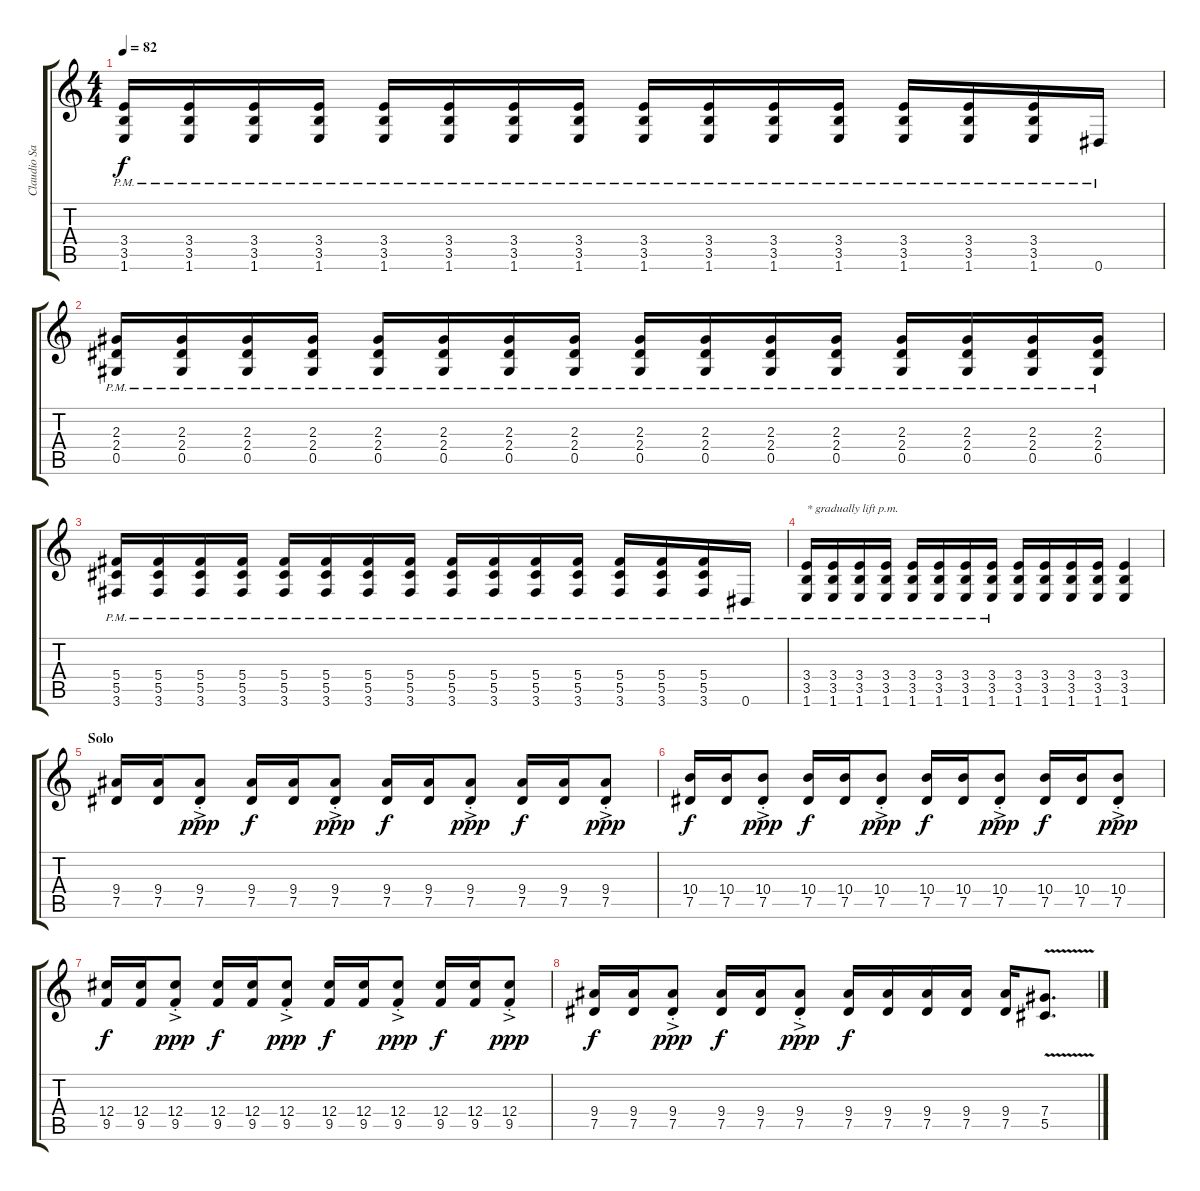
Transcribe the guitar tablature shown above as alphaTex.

\track ("Claudio Sanchez (Rhythm)" "Claudio Sa") {instrument distortionguitar}
\staff {score tabs}
\tuning (Eb4 Bb3 Gb3 Db3 Ab2 Eb2) {hide}
\ts (4 4)
\tempo 82
\clef g2
\ks c
(3.4{pm} 3.5{pm} 1.6{pm}).16{dy f} (3.4{pm} 3.5{pm} 1.6{pm}).16 (3.4{pm} 3.5{pm} 1.6{pm}).16 (3.4{pm} 3.5{pm} 1.6{pm}).16 (3.4{pm} 3.5{pm} 1.6{pm}).16 (3.4{pm} 3.5{pm} 1.6{pm}).16 (3.4{pm} 3.5{pm} 1.6{pm}).16 (3.4{pm} 3.5{pm} 1.6{pm}).16 (3.4{pm} 3.5{pm} 1.6{pm}).16 (3.4{pm} 3.5{pm} 1.6{pm}).16 (3.4{pm} 3.5{pm} 1.6{pm}).16 (3.4{pm} 3.5{pm} 1.6{pm}).16 (3.4{pm} 3.5{pm} 1.6{pm}).16 (3.4{pm} 3.5{pm} 1.6{pm}).16 (3.4{pm} 3.5{pm} 1.6{pm}).16 0.6{pm}.16 |
(2.3{pm} 2.4{pm} 0.5{pm}).16 (2.3{pm} 2.4{pm} 0.5{pm}).16 (2.3{pm} 2.4{pm} 0.5{pm}).16 (2.3{pm} 2.4{pm} 0.5{pm}).16 (2.3{pm} 2.4{pm} 0.5{pm}).16 (2.3{pm} 2.4{pm} 0.5{pm}).16 (2.3{pm} 2.4{pm} 0.5{pm}).16 (2.3{pm} 2.4{pm} 0.5{pm}).16 (2.3{pm} 2.4{pm} 0.5{pm}).16 (2.3{pm} 2.4{pm} 0.5{pm}).16 (2.3{pm} 2.4{pm} 0.5{pm}).16 (2.3{pm} 2.4{pm} 0.5{pm}).16 (2.3{pm} 2.4{pm} 0.5{pm}).16 (2.3{pm} 2.4{pm} 0.5{pm}).16 (2.3{pm} 2.4{pm} 0.5{pm}).16 (2.3{pm} 2.4{pm} 0.5{pm}).16 |
(5.4{pm} 5.5{pm} 3.6{pm}).16 (5.4{pm} 5.5{pm} 3.6{pm}).16 (5.4{pm} 5.5{pm} 3.6{pm}).16 (5.4{pm} 5.5{pm} 3.6{pm}).16 (5.4{pm} 5.5{pm} 3.6{pm}).16 (5.4{pm} 5.5{pm} 3.6{pm}).16 (5.4{pm} 5.5{pm} 3.6{pm}).16 (5.4{pm} 5.5{pm} 3.6{pm}).16 (5.4{pm} 5.5{pm} 3.6{pm}).16 (5.4{pm} 5.5{pm} 3.6{pm}).16 (5.4{pm} 5.5{pm} 3.6{pm}).16 (5.4{pm} 5.5{pm} 3.6{pm}).16 (5.4{pm} 5.5{pm} 3.6{pm}).16 (5.4{pm} 5.5{pm} 3.6{pm}).16 (5.4{pm} 5.5{pm} 3.6{pm}).16 0.6{pm}.16 |
(3.4{pm} 3.5{pm} 1.6{pm}).16{txt "* gradually lift p.m."} (3.4{pm} 3.5{pm} 1.6{pm}).16 (3.4{pm} 3.5{pm} 1.6{pm}).16 (3.4{pm} 3.5{pm} 1.6{pm}).16 (3.4{pm} 3.5{pm} 1.6{pm}).16 (3.4{pm} 3.5{pm} 1.6{pm}).16 (3.4{pm} 3.5{pm} 1.6{pm}).16 (3.4{pm} 3.5{pm} 1.6{pm}).16 (3.4 3.5 1.6).16 (3.4 3.5 1.6).16 (3.4 3.5 1.6).16 (3.4 3.5 1.6).16 (3.4 3.5 1.6).4 |
\section ("" "Solo")
(9.4 7.5).16 (9.4 7.5).16 (9.4{ac st} 7.5{ac st}).8{dy ppp} (9.4 7.5).16{dy f} (9.4 7.5).16 (9.4{ac st} 7.5{ac st}).8{dy ppp} (9.4 7.5).16{dy f} (9.4 7.5).16 (9.4{ac st} 7.5{ac st}).8{dy ppp} (9.4 7.5).16{dy f} (9.4 7.5).16 (9.4{ac st} 7.5{ac st}).8{dy ppp} |
(10.4 7.5).16{dy f} (10.4 7.5).16 (10.4{ac st} 7.5{ac st}).8{dy ppp} (10.4 7.5).16{dy f} (10.4 7.5).16 (10.4{ac st} 7.5{ac st}).8{dy ppp} (10.4 7.5).16{dy f} (10.4 7.5).16 (10.4{ac st} 7.5{ac st}).8{dy ppp} (10.4 7.5).16{dy f} (10.4 7.5).16 (10.4{ac st} 7.5{ac st}).8{dy ppp} |
(12.4 9.5).16{dy f} (12.4 9.5).16 (12.4{ac st} 9.5{ac st}).8{dy ppp} (12.4 9.5).16{dy f} (12.4 9.5).16 (12.4{ac st} 9.5{ac st}).8{dy ppp} (12.4 9.5).16{dy f} (12.4 9.5).16 (12.4{ac st} 9.5{ac st}).8{dy ppp} (12.4 9.5).16{dy f} (12.4 9.5).16 (12.4{ac st} 9.5{ac st}).8{dy ppp} |
(9.4 7.5).16{dy f} (9.4 7.5).16 (9.4{ac st} 7.5{ac st}).8{dy ppp} (9.4 7.5).16{dy f} (9.4 7.5).16 (9.4{ac st} 7.5{ac st}).8{dy ppp} (9.4 7.5).16{dy f} (9.4 7.5).16 (9.4 7.5).16 (9.4 7.5).16 (9.4 7.5).16 (7.4{v} 5.5{v}).8{d}
